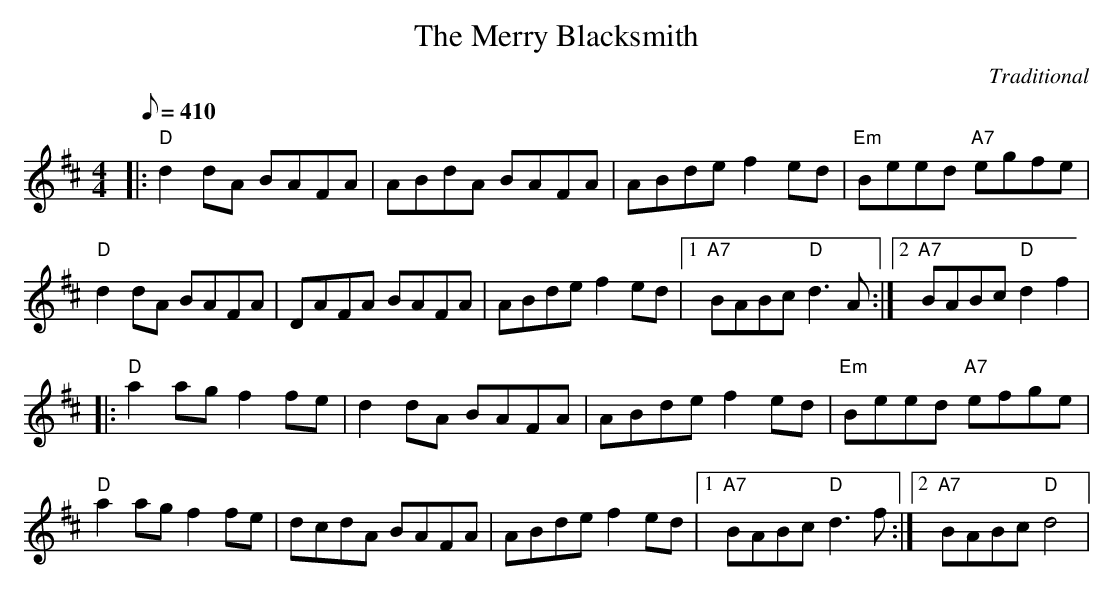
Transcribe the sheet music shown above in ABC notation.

X:1
T:The Merry Blacksmith
C:Traditional
M:4/4
L:1/8
Q:1/8=410
K:D
|:"D"d2dA BAFA|ABdA BAFA|ABde f2ed|"Em"Beed "A7"egfe|
"D"d2dA BAFA|DAFA BAFA|ABde f2ed|1 "A7"BABc "D"d3A:|2 "A7"BABc "D"d2f2|
|:"D"a2ag f2fe|d2dA BAFA|ABde f2ed|"Em"Beed "A7"efge|
"D"a2ag f2fe|dcdA BAFA|ABde f2ed|1 "A7"BABc "D"d3f:|2 "A7"BABc "D"d4|
